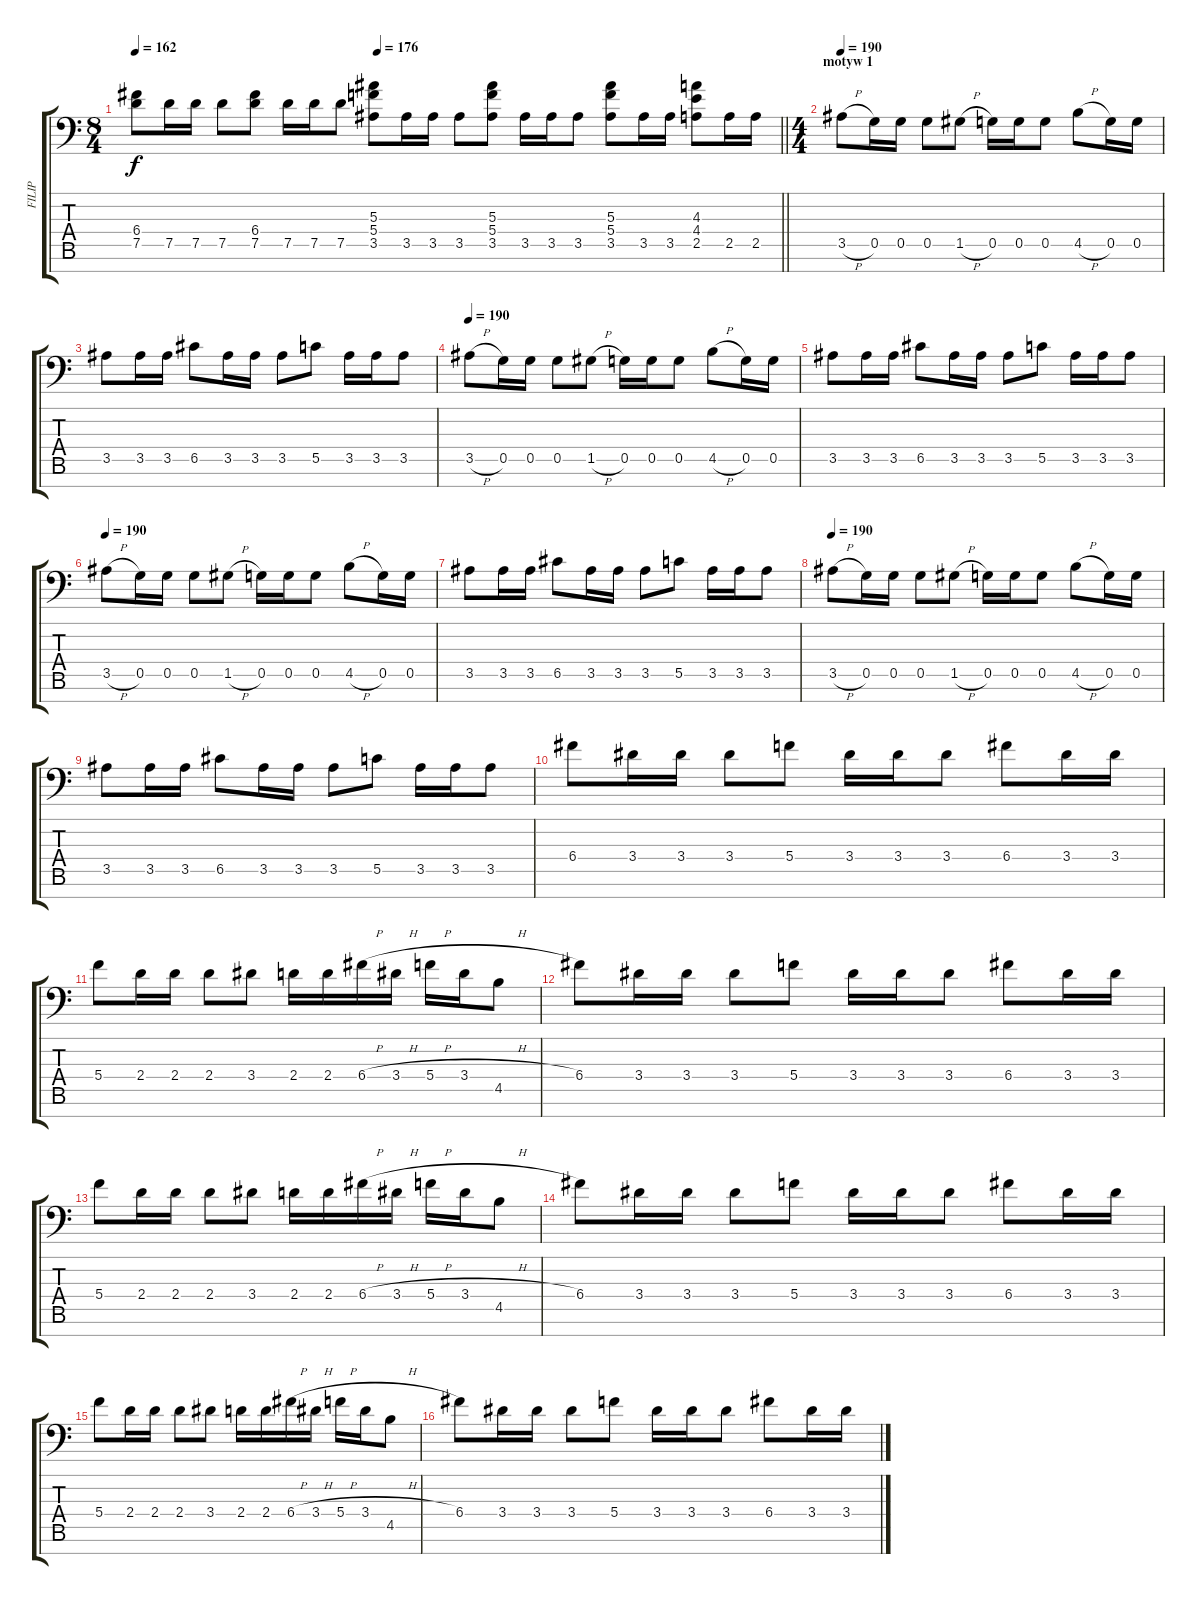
\track ("FILIP" "FILIP") {instrument distortionguitar}
\staff {score tabs}
\tuning (D4 A3 F3 C3 G2 D2 A1) {hide}
\ts (8 4)
\tempo 162
\tempo (176 0.375)
\clef f4
\barLineRight lightlight
\ks c
(6.4 7.5).8{dy f} 7.5.16 7.5.16 7.5.8 (6.4 7.5).8 7.5.16 7.5.16 7.5.8 (5.3 5.4 3.5).8 3.5.16 3.5.16 3.5.8 (5.3 5.4 3.5).8 3.5.16 3.5.16 3.5.8 (5.3 5.4 3.5).8 3.5.16 3.5.16 (4.3 4.4 2.5).8 2.5.16 2.5.16 |
\ts (4 4)
\section ("" "motyw 1")
\tempo 190
3.5{h}.8 0.5.16 0.5.16 0.5.8 1.5{h}.8 0.5.16 0.5.16 0.5.8 4.5{h}.8 0.5.16 0.5.16 |
3.5.8 3.5.16 3.5.16 6.5.8 3.5.16 3.5.16 3.5.8 5.5.8 3.5.16 3.5.16 3.5.8 |
\tempo 190
3.5{h}.8 0.5.16 0.5.16 0.5.8 1.5{h}.8 0.5.16 0.5.16 0.5.8 4.5{h}.8 0.5.16 0.5.16 |
3.5.8 3.5.16 3.5.16 6.5.8 3.5.16 3.5.16 3.5.8 5.5.8 3.5.16 3.5.16 3.5.8 |
\tempo 190
3.5{h}.8 0.5.16 0.5.16 0.5.8 1.5{h}.8 0.5.16 0.5.16 0.5.8 4.5{h}.8 0.5.16 0.5.16 |
3.5.8 3.5.16 3.5.16 6.5.8 3.5.16 3.5.16 3.5.8 5.5.8 3.5.16 3.5.16 3.5.8 |
\tempo 190
3.5{h}.8 0.5.16 0.5.16 0.5.8 1.5{h}.8 0.5.16 0.5.16 0.5.8 4.5{h}.8 0.5.16 0.5.16 |
3.5.8 3.5.16 3.5.16 6.5.8 3.5.16 3.5.16 3.5.8 5.5.8 3.5.16 3.5.16 3.5.8 |
6.4.8 3.4.16 3.4.16 3.4.8 5.4.8 3.4.16 3.4.16 3.4.8 6.4.8 3.4.16 3.4.16 |
5.4.8 2.4.16 2.4.16 2.4.8 3.4.8 2.4.16 2.4.16 6.4{h}.16 3.4{h}.16 5.4{h}.16 3.4{h}.16 4.5.8 |
6.4.8 3.4.16 3.4.16 3.4.8 5.4.8 3.4.16 3.4.16 3.4.8 6.4.8 3.4.16 3.4.16 |
5.4.8 2.4.16 2.4.16 2.4.8 3.4.8 2.4.16 2.4.16 6.4{h}.16 3.4{h}.16 5.4{h}.16 3.4{h}.16 4.5.8 |
6.4.8 3.4.16 3.4.16 3.4.8 5.4.8 3.4.16 3.4.16 3.4.8 6.4.8 3.4.16 3.4.16 |
5.4.8 2.4.16 2.4.16 2.4.8 3.4.8 2.4.16 2.4.16 6.4{h}.16 3.4{h}.16 5.4{h}.16 3.4{h}.16 4.5.8 |
6.4.8 3.4.16 3.4.16 3.4.8 5.4.8 3.4.16 3.4.16 3.4.8 6.4.8 3.4.16 3.4.16
